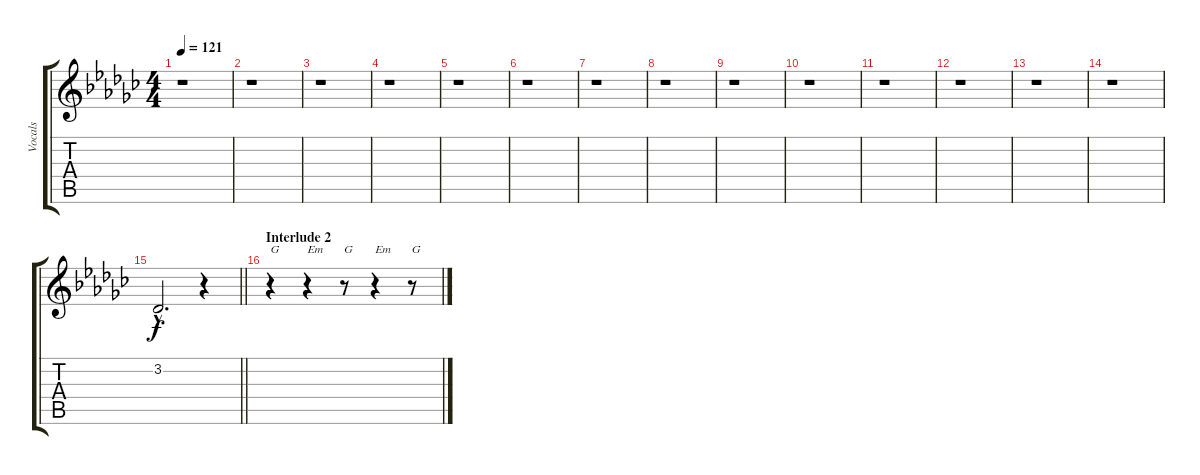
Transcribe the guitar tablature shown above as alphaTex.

\track ("Vocals" "Vocals") {instrument sopranosax}
\staff {score tabs}
\tuning (Eb4 Bb3 Gb3 Db3 Ab2 Eb2) {hide}
\ts (4 4)
\tempo 121
\clef g2
\ks ebminor
r.1{dy f} |
r.1 |
r.1 |
r.1 |
r.1 |
r.1 |
r.1 |
r.1 |
r.1 |
r.1 |
r.1 |
r.1 |
r.1 |
r.1 |
\barLineRight lightlight
3.2{hac}.2{d} r.4 |
\section ("" "Interlude 2")
r.4{txt "G"} r.4{txt "Em"} r.8{txt "G"} r.4{txt "Em"} r.8{txt "G"}
